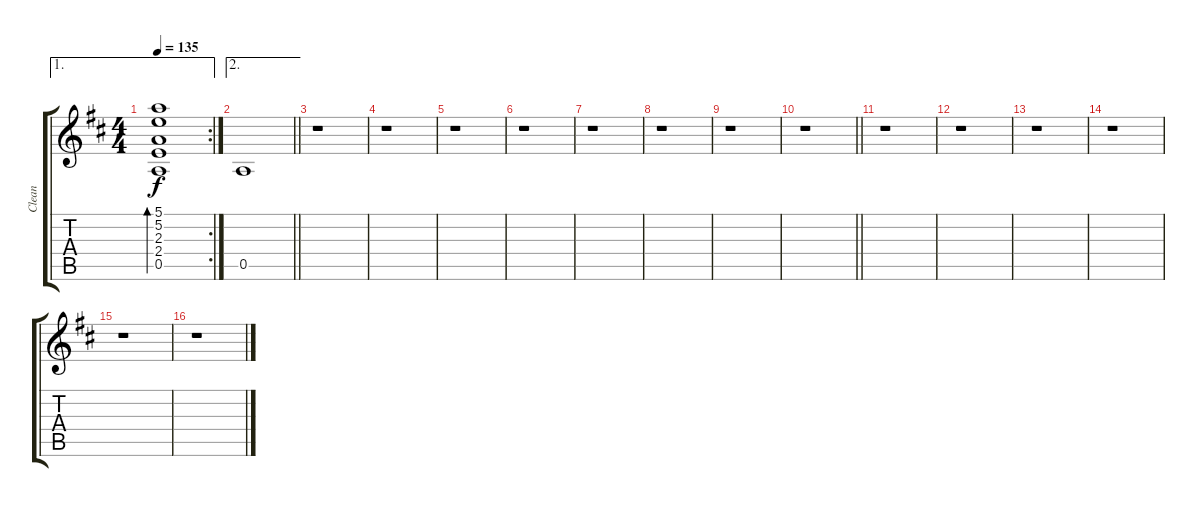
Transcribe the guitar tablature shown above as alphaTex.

\track ("Clean" "Clean") {instrument electricguitarclean}
\staff {score tabs}
\tuning (E4 B3 G3 D3 A2 E2) {hide}
\ae 1
\rc 2
\ts (4 4)
\tempo 135
\clef g2
\ks d
(5.1 5.2 2.3 2.4 0.5).1{bd 30 dy f} |
\ae 2
\barLineRight lightlight
0.5.1 |
r.1 |
r.1 |
r.1 |
r.1 |
r.1 |
r.1 |
r.1 |
\barLineRight lightlight
r.1 |
r.1 |
r.1 |
r.1 |
r.1 |
r.1 |
r.1
